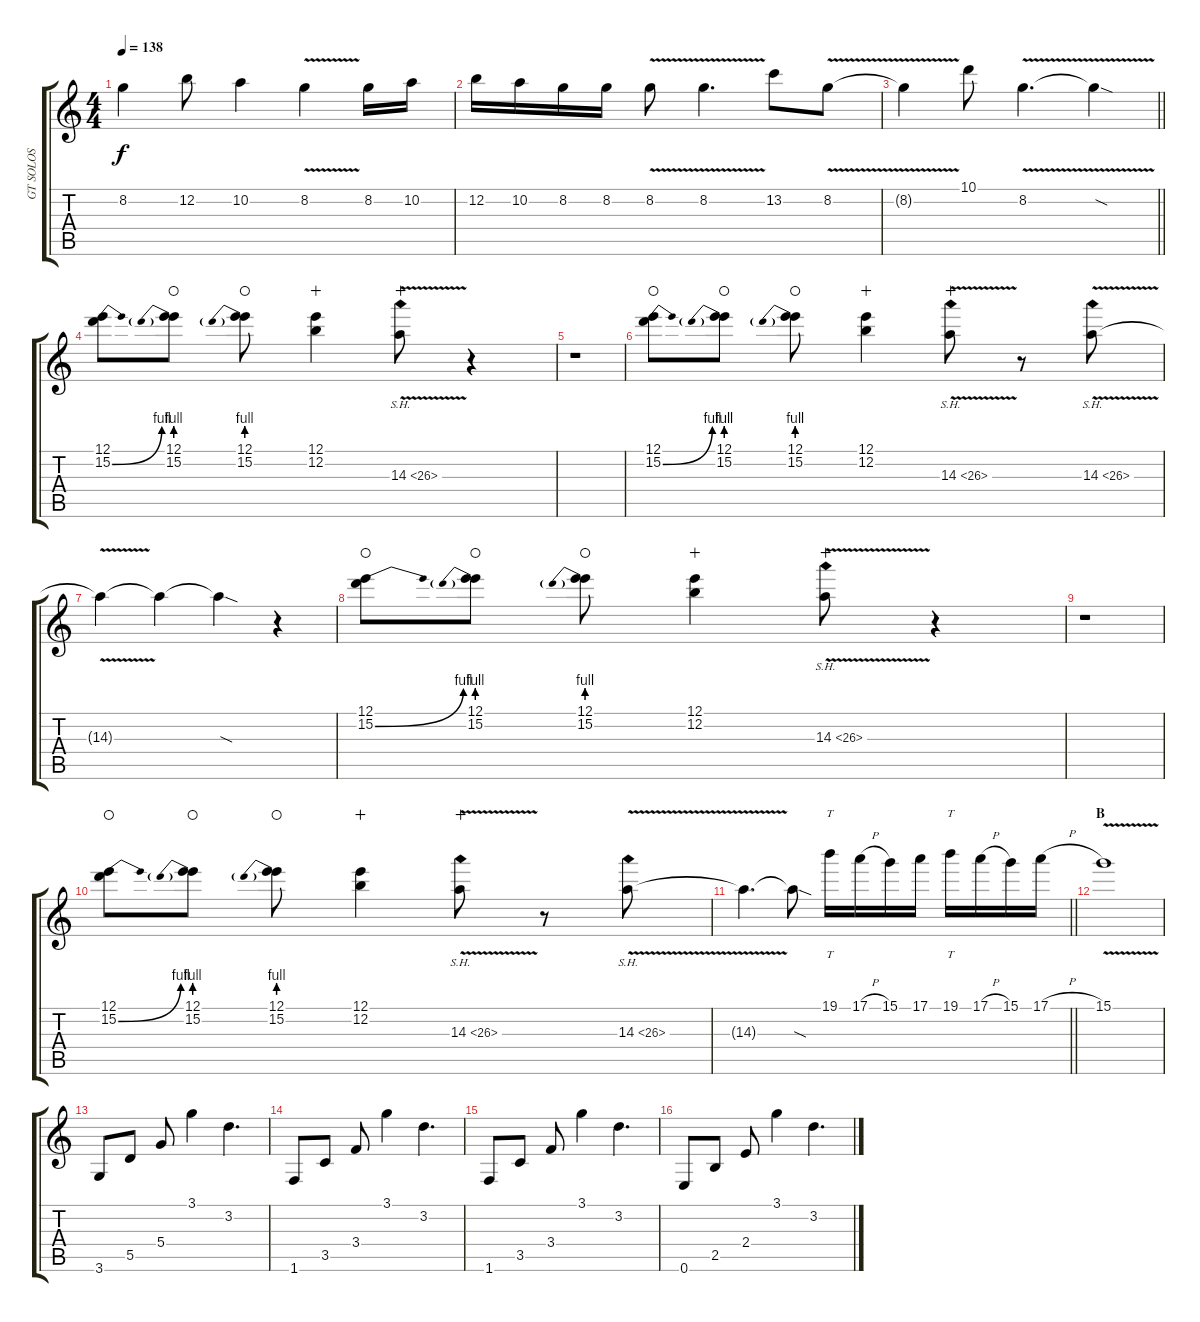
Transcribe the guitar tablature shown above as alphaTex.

\track ("GT SOLOS" "GT SOLOS") {instrument distortionguitar}
\staff {score tabs}
\tuning (E4 B3 G3 D3 A2 E2) {hide}
\ts (4 4)
\tempo 138
\clef g2
\ks c
8.2{t}.4{dy f} 12.2.8 10.2.4 8.2{v}.4 8.2.16 10.2.16 |
12.2.16 10.2.16 8.2.16 8.2.16 8.2{v}.8 8.2{v}.4{d} 13.2.8 8.2{v}.8 |
\barLineRight lightlight
8.2{t}.4 10.1.8 8.2{v}.4{d} 8.2{sod t}.4 |
(12.1 15.2{be (bend 0 0 60 4)}).8 (12.1 15.2{be (prebend 0 4 60 4)}).8{waho} (12.1 15.2{be (prebend 0 4 60 4)}).8{waho} (12.1 12.2).4{wahc} 14.3{sh 12 v}.8{wahc} r.4 |
r.1 |
(12.1 15.2{be (bend 0 0 60 4)}).8{waho} (12.1 15.2{be (prebend 0 4 60 4)}).8{waho} (12.1 15.2{be (prebend 0 4 60 4)}).8{waho} (12.1 12.2).4{wahc} 14.3{sh 12 v}.8{wahc} r.8 14.3{sh 12 v}.8 |
14.3{t}.4 14.3{t}.4 14.3{sod t}.4 r.4 |
(12.1 15.2{be (bend 0 0 60 4)}).8{waho} (12.1 15.2{be (prebend 0 4 60 4)}).8{waho} (12.1 15.2{be (prebend 0 4 60 4)}).8{waho} (12.1 12.2).4{wahc} 14.3{sh 12 v}.8{wahc} r.4 |
r.1 |
(12.1 15.2{be (bend 0 0 60 4)}).8{waho} (12.1 15.2{be (prebend 0 4 60 4)}).8{waho} (12.1 15.2{be (prebend 0 4 60 4)}).8{waho} (12.1 12.2).4{wahc} 14.3{sh 12 v}.8{wahc} r.8 14.3{sh 12 v}.8 |
\barLineRight lightlight
14.3{t}.4{d} 14.3{sod t}.8 19.1.16{tt} 17.1{h}.16 15.1.16 17.1.16 19.1.16{tt} 17.1{h}.16 15.1.16 17.1{h}.16 |
\section ("" "B")
15.1{v}.1 |
3.6.8{volume 12} 5.5.8 5.4.8 3.1.4 3.2.4{d} |
1.6.8 3.5.8 3.4.8 3.1.4 3.2.4{d} |
1.6.8 3.5.8 3.4.8 3.1.4 3.2.4{d} |
0.6.8 2.5.8 2.4.8 3.1.4 3.2.4{d}
